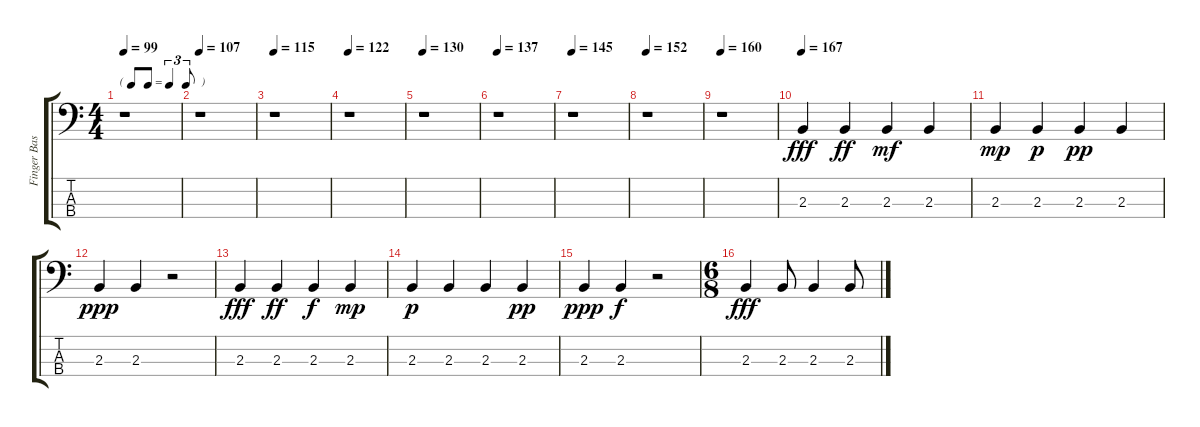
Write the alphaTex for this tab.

\track ("Finger Bass LC" "Finger Bas") {instrument electricbassfinger}
\staff {score tabs}
\tuning (G2 D2 A1 E1) {hide}
\ts (4 4)
\tf triplet8th
\tempo 99
\clef f4
\ks c
r.1{dy fff instrument electricbassfinger} |
\tempo 107
r.1 |
\tempo 115
r.1 |
\tempo 122
r.1 |
\tempo 130
r.1 |
\tempo 137
r.1 |
\tempo 145
r.1 |
\tempo 152
r.1 |
\tempo 160
r.1 |
\tempo 167
2.3.4 2.3.4{dy ff} 2.3.4{dy mf} 2.3.4 |
2.3.4{dy mp} 2.3.4{dy p} 2.3.4{dy pp} 2.3.4 |
2.3.4{dy ppp} 2.3.4 r.2 |
2.3.4{dy fff} 2.3.4{dy ff} 2.3.4{dy f} 2.3.4{dy mp} |
2.3.4{dy p} 2.3.4 2.3.4 2.3.4{dy pp} |
2.3.4{dy ppp} 2.3.4{dy f} r.2 |
\ts (6 8)
2.3.4{dy fff} 2.3.8 2.3.4 2.3.8
